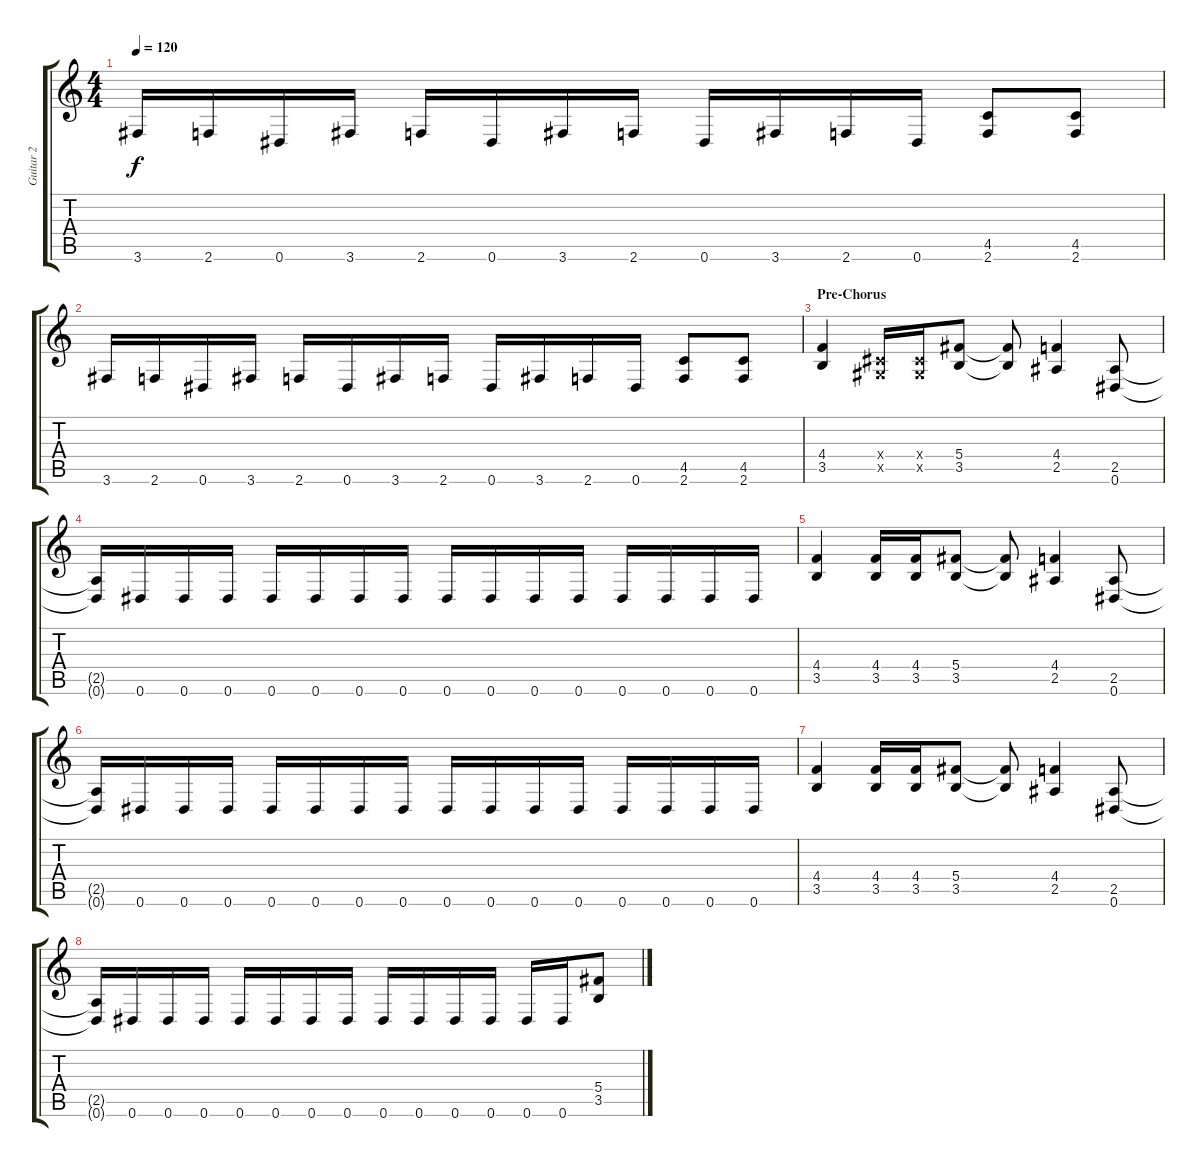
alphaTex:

\track ("Guitar 2" "Guitar 2") {instrument distortionguitar}
\staff {score tabs}
\tuning (Eb4 Bb3 Gb3 Db3 Ab2 Eb2) {hide}
\ts (4 4)
\tempo 120
\clef g2
\ks c
3.6.16{dy f} 2.6.16 0.6.16 3.6.16 2.6.16 0.6.16 3.6.16 2.6.16 0.6.16 3.6.16 2.6.16 0.6.16 (4.5 2.6).8 (4.5 2.6).8 |
3.6.16 2.6.16 0.6.16 3.6.16 2.6.16 0.6.16 3.6.16 2.6.16 0.6.16 3.6.16 2.6.16 0.6.16 (4.5 2.6).8 (4.5 2.6).8 |
\section ("" "Pre-Chorus")
(4.4 3.5).4 (0.4{x} 0.5{x}).16 (0.4{x} 0.5{x}).16 (5.4 3.5).8 (5.4{t} 3.5{t}).8 (4.4 2.5).4 (2.5 0.6).8 |
(2.5{t} 0.6{t}).16 0.6.16 0.6.16 0.6.16 0.6.16 0.6.16 0.6.16 0.6.16 0.6.16 0.6.16 0.6.16 0.6.16 0.6.16 0.6.16 0.6.16 0.6.16 |
(4.4 3.5).4 (4.4 3.5).16 (4.4 3.5).16 (5.4 3.5).8 (5.4{t} 3.5{t}).8 (4.4 2.5).4 (2.5 0.6).8 |
(2.5{t} 0.6{t}).16 0.6.16 0.6.16 0.6.16 0.6.16 0.6.16 0.6.16 0.6.16 0.6.16 0.6.16 0.6.16 0.6.16 0.6.16 0.6.16 0.6.16 0.6.16 |
(4.4 3.5).4 (4.4 3.5).16 (4.4 3.5).16 (5.4 3.5).8 (5.4{t} 3.5{t}).8 (4.4 2.5).4 (2.5 0.6).8 |
(2.5{t} 0.6{t}).16 0.6.16 0.6.16 0.6.16 0.6.16 0.6.16 0.6.16 0.6.16 0.6.16 0.6.16 0.6.16 0.6.16 0.6.16 0.6.16 (5.4 3.5).8
